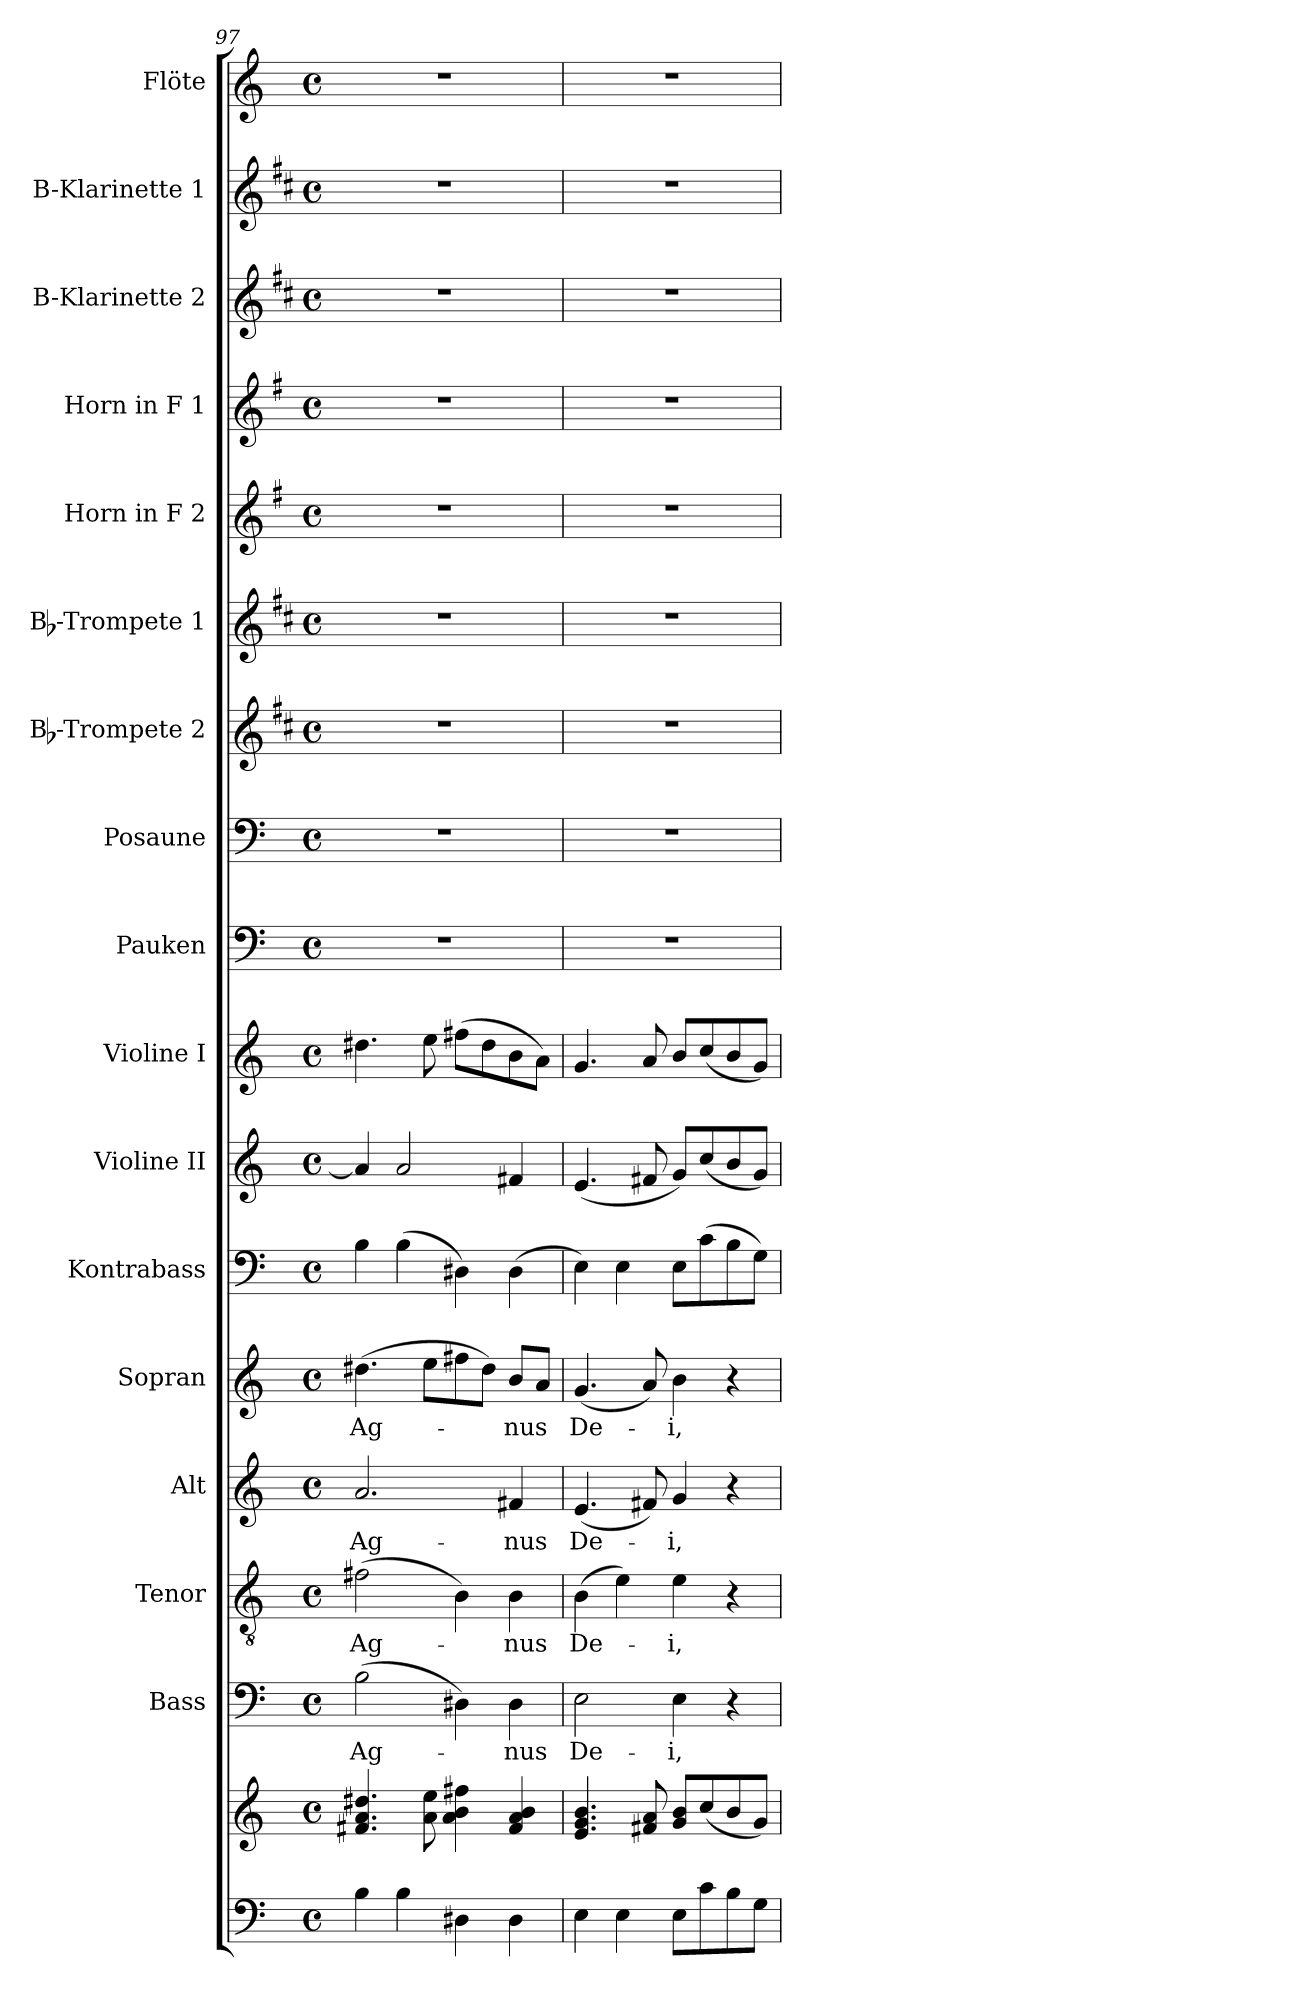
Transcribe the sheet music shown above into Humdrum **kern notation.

**kern	**kern	**kern	**text	**kern	**text	**kern	**text	**kern	**text	**kern	**kern	**kern	**kern	**kern	**kern	**kern	**kern	**kern	**kern	**kern	**kern
*part17	*part17	*part16	*part16	*part15	*part15	*part14	*part14	*part13	*part13	*part12	*part11	*part10	*part9	*part8	*part7	*part6	*part5	*part4	*part3	*part2	*part1
*staff18	*staff17	*staff16	*staff16	*staff15	*staff15	*staff14	*staff14	*staff13	*staff13	*staff12	*staff11	*staff10	*staff9	*staff8	*staff7	*staff6	*staff5	*staff4	*staff3	*staff2	*staff1
*	*	*I"Bass	*	*I"Tenor	*	*I"Alt	*	*I"Sopran	*	*I"Kontrabass	*I"Violine II	*I"Violine I	*I"Pauken	*I"Posaune	*I"Bb-Trompete 2	*I"Bb-Trompete 1	*I"Horn in F 2	*I"Horn in F 1	*I"B-Klarinette 2	*I"B-Klarinette 1	*I"Flöte
*	*	*I'B.	*	*I'T.	*	*I'A.	*	*I'S.	*	*I'Kb.	*I'Vl. II	*I'Vl. I	*I'Pk.	*I'Pos.	*I'Bb Trp. 2	*I'Bb Trp. 1	*I'Hrn. 2	*I'Hrn. 1	*I'B Kl. 2	*I'B Kl. 1	*I'Fl.
!!LO:PB:g=z
*clefF4	*clefG2	*clefF4	*	*clefGv2	*	*clefG2	*	*clefG2	*	*clefF4	*clefG2	*clefG2	*clefF4	*clefF4	*clefG2	*clefG2	*clefG2	*clefG2	*clefG2	*clefG2	*clefG2
*	*	*	*	*	*	*	*	*	*	*ITrd7c12	*	*	*	*	*ITrd1c2	*ITrd1c2	*ITrd4c7	*ITrd4c7	*ITrd1c2	*ITrd1c2	*
*k[]	*k[]	*k[]	*	*k[]	*	*k[]	*	*k[]	*	*k[]	*k[]	*k[]	*k[]	*k[]	*k[]	*k[]	*k[]	*k[]	*k[]	*k[]	*k[]
*C:	*C:	*C:	*	*C:	*	*C:	*	*C:	*	*C:	*C:	*C:	*C:	*C:	*C:	*C:	*C:	*C:	*C:	*C:	*C:
*M4/4	*M4/4	*M4/4	*	*M4/4	*	*M4/4	*	*M4/4	*	*M4/4	*M4/4	*M4/4	*M4/4	*M4/4	*M4/4	*M4/4	*M4/4	*M4/4	*M4/4	*M4/4	*M4/4
*met(c)	*met(c)	*met(c)	*	*met(c)	*	*met(c)	*	*met(c)	*	*met(c)	*met(c)	*met(c)	*met(c)	*met(c)	*met(c)	*met(c)	*met(c)	*met(c)	*met(c)	*met(c)	*met(c)
=97	=97	=97	=97	=97	=97	=97	=97	=97	=97	=97	=97	=97	=97	=97	=97	=97	=97	=97	=97	=97	=97
!	!	!	!LO:LY:b	!	!LO:LY:b	!	!LO:LY:b	!	!LO:LY:b	!	!	!	!	!	!	!	!	!	!	!	!
4B\	4.f#X/ 4.a/ 4.dd#X/	(>2B\	Ag-	(>2f#X\	Ag-	2.a/	Ag-	(>4.dd#X\	Ag-	4BB\	4a/]	4.dd#X\	1r	1r	1r	1r	1r	1r	1r	1r	1r
4B\	.	.	.	.	.	.	.	.	.	(>4BB\	2a/	.	.	.	.	.	.	.	.	.	.
.	8a\ 8ee\	.	.	.	.	.	.	8ee\L	.	.	.	8ee\	.	.	.	.	.	.	.	.	.
4D#X\	4a\ 4b\ 4ff#X\	4D#X\)	.	4B\)	.	.	.	8ff#X\	.	4DD#X\)	.	(>8ff#X\L	.	.	.	.	.	.	.	.	.
.	.	.	.	.	.	.	.	8dd#\J)	.	.	.	8dd#\	.	.	.	.	.	.	.	.	.
!	!	!	!LO:LY:b	!	!LO:LY:b	!	!LO:LY:b	!	!LO:LY:b	!	!	!	!	!	!	!	!	!	!	!	!
4D#\	4f#/ 4a/ 4b/	4D#\	-nus	4B\	-nus	4f#X/	-nus	8b/L	-nus	(>4DD#\	4f#X/	8b\	.	.	.	.	.	.	.	.	.
.	.	.	.	.	.	.	.	8a/J	.	.	.	8a\J)	.	.	.	.	.	.	.	.	.
=98	=98	=98	=98	=98	=98	=98	=98	=98	=98	=98	=98	=98	=98	=98	=98	=98	=98	=98	=98	=98	=98
!	!	!	!LO:LY:b	!	!LO:LY:b	!	!LO:LY:b	!	!LO:LY:b	!	!	!	!	!	!	!	!	!	!	!	!
4E\	4.e/ 4.g/ 4.b/	2E\	De-	(>4B\	De-	(<4.e/	De-	(<4.g/	De-	4EE\)	(<4.e/	4.g/	1r	1r	1r	1r	1r	1r	1r	1r	1r
4E\	.	.	.	4e\)	.	.	.	.	.	4EE\	.	.	.	.	.	.	.	.	.	.	.
.	8f#X/ 8a/	.	.	.	.	8f#X/)	.	8a/)	.	.	8f#X/	8a/	.	.	.	.	.	.	.	.	.
!	!	!	!LO:LY:b	!	!LO:LY:b	!	!LO:LY:b	!	!LO:LY:b	!	!	!	!	!	!	!	!	!	!	!	!
8E\L	8g/ 8b/L	4E\	-i,	4e\	-i,	4g/	-i,	4b\	-i,	8EE\L	8g/L)	8b/L	.	.	.	.	.	.	.	.	.
8c\	(<8cc/	.	.	.	.	.	.	.	.	(>8C\	(<8cc/	(<8cc/	.	.	.	.	.	.	.	.	.
8B\	8b/	4r	.	4r	.	4r	.	4r	.	8BB\	8b/	8b/	.	.	.	.	.	.	.	.	.
8G\J	8g/J)	.	.	.	.	.	.	.	.	8GG\J)	8g/J)	8g/J)	.	.	.	.	.	.	.	.	.
=	=	=	=	=	=	=	=	=	=	=	=	=	=	=	=	=	=	=	=	=	=
*-	*-	*-	*-	*-	*-	*-	*-	*-	*-	*-	*-	*-	*-	*-	*-	*-	*-	*-	*-	*-	*-
